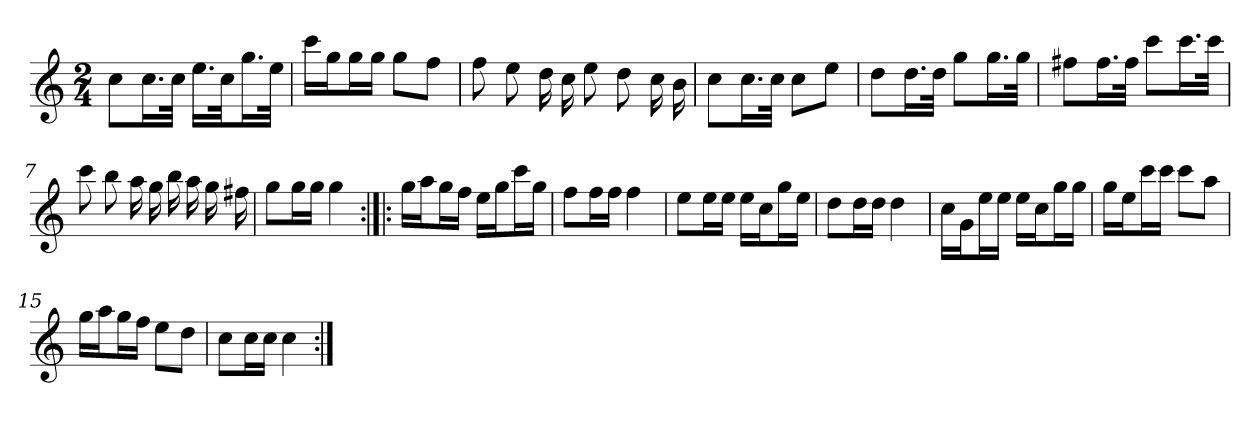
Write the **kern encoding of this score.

**kern
*part1
*staff1
*clefG2
*k[]
*C:
*M2/4
*MM84
=1
8cc\L
16.cc\L
32cc\JJk
16.ee\LL
32cc\Jk
16.gg\L
32ee\JJk
=2
16ccc\LL
16gg\J
16gg\L
16gg\JJ
8gg\L
8ff\J
=3
8ff
8ee
16dd
16cc
8ee
8dd
16cc
16b
=4
8cc\L
16.cc\L
32cc\JJk
8cc\L
8ee\J
=5
8dd\L
16.dd\L
32dd\JJk
8gg\L
16.gg\L
32gg\JJk
=6
8ff#X\L
16.ff#\L
32ff#\JJk
8ccc\L
16.ccc\L
32ccc\JJk
=7
8ccc
8bb
16aa
16gg
16bb
16aa
16gg
16ff#X
=8
8gg\L
16gg\L
16gg\JJ
4gg
=9:|!|:
16gg\LL
16aa\J
16gg\L
16ff\JJ
16ee\LL
16gg\J
16ccc\L
16gg\JJ
=10
8ff\L
16ff\L
16ff\JJ
4ff
=11
8ee\L
16ee\L
16ee\JJ
16ee\LL
16cc\J
16gg\L
16ee\JJ
=12
8dd\L
16dd\L
16dd\JJ
4dd
=13
16cc\LL
16g\J
16ee\L
16ee\JJ
16ee\LL
16cc\J
16gg\L
16gg\JJ
=14
16gg\LL
16ee\J
16ccc\L
16ccc\JJ
8ccc\L
8aa\J
=15
16gg\LL
16aa\J
16gg\L
16ff\JJ
8ee\L
8dd\J
=16
8cc\L
16cc\L
16cc\JJ
4cc
=:|!
*-
